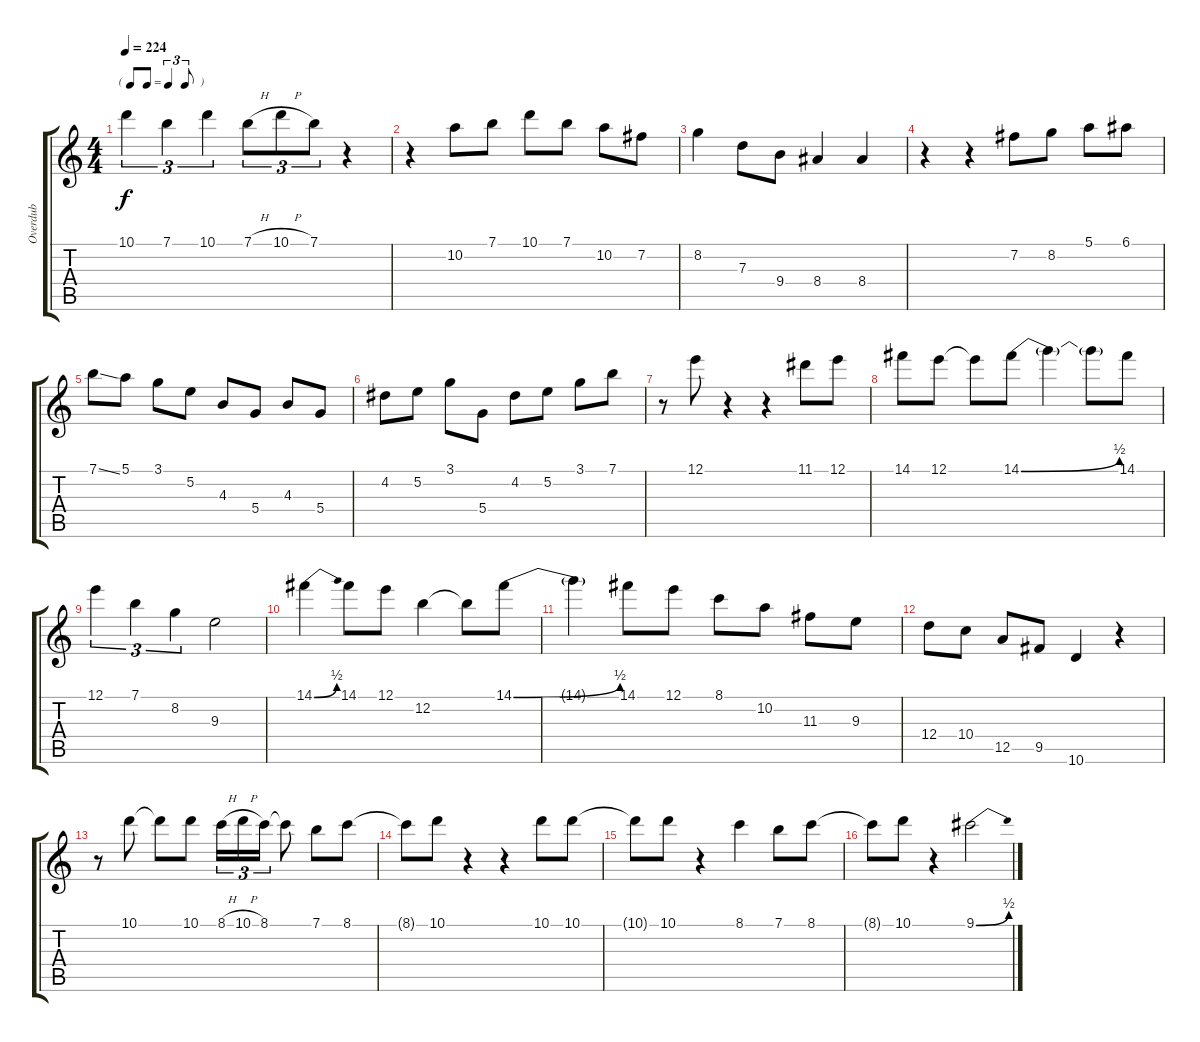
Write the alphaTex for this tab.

\track ("Overdub" "Overdub") {instrument electricbasspick}
\staff {score tabs}
\tuning (E4 B3 G3 D3 A2 E2) {hide}
\ts (4 4)
\tf triplet8th
\tempo 224
\clef g2
\ks c
10.1.4{tu (3 2) dy f} 7.1.4{tu (3 2)} 10.1.4{tu (3 2)} 7.1{h}.8{tu (3 2)} 10.1{h}.8{tu (3 2)} 7.1.8{tu (3 2)} r.4 |
r.4 10.2.8 7.1.8 10.1.8 7.1.8 10.2.8 7.2.8 |
8.2.4 7.3.8 9.4.8 8.4.4 8.4.4 |
r.4 r.4 7.2.8 8.2.8 5.1.8 6.1.8 |
7.1{ss}.8 5.1.8 3.1.8 5.2.8 4.3.8 5.4.8 4.3.8 5.4.8 |
4.2.8 5.2.8 3.1.8 5.4.8 4.2.8 5.2.8 3.1.8 7.1.8 |
r.8 12.1.8 r.4 r.4 11.1.8 12.1.8 |
14.1.8 12.1.8 12.1{t}.8 14.1{be (bend 0 0 60 2)}.8 14.1{t}.4 14.1{t}.8 14.1.8 |
12.1.4{tu (3 2)} 7.1.4{tu (3 2)} 8.2.4{tu (3 2)} 9.3.2 |
14.1{be (bend 0 0 60 2)}.4 14.1.8 12.1.8 12.2.4 12.2{t}.8 14.1{be (bend 0 0 60 2)}.8 |
14.1{t}.4 14.1.8 12.1.8 8.1.8 10.2.8 11.3.8 9.3.8 |
12.4.8 10.4.8 12.5.8 9.5.8 10.6.4 r.4 |
r.8 10.1.8 10.1{t}.8 10.1.8 8.1{h}.16{tu (3 2)} 10.1{h}.16{tu (3 2)} 8.1.16{tu (3 2)} 8.1{t}.8 7.1.8 8.1.8 |
8.1{t}.8 10.1.8 r.4 r.4 10.1.8 10.1.8 |
10.1{t}.8 10.1.8 r.4 8.1.4 7.1.8 8.1.8 |
8.1{t}.8 10.1.8 r.4 9.1{be (bend 0 0 60 2)}.2
